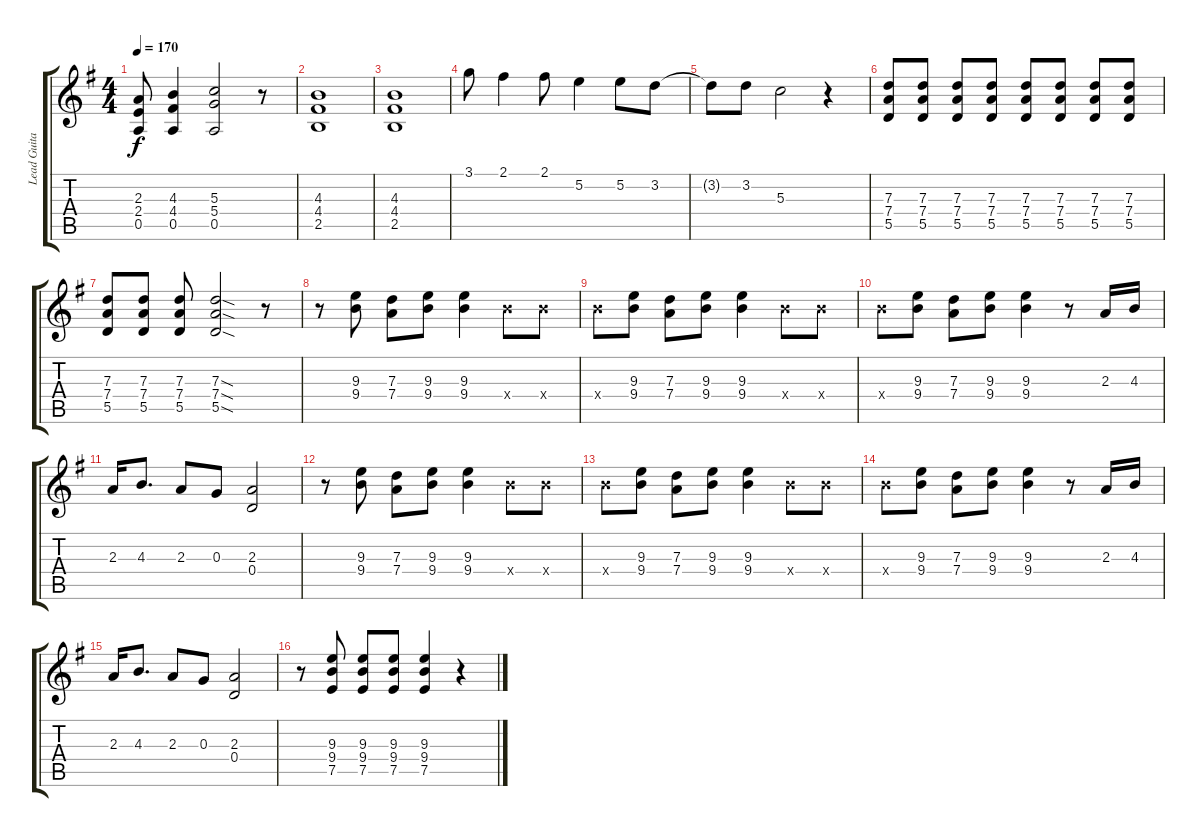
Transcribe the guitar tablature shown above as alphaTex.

\track ("Lead Guitar" "Lead Guita") {instrument overdrivenguitar}
\staff {score tabs}
\tuning (E4 B3 G3 D3 A2 E2) {hide}
\ts (4 4)
\tempo 170
\clef g2
\ks g
(2.3 2.4 0.5).8{dy f} (4.3 4.4 0.5).4 (5.3 5.4 0.5).2 r.8 |
(4.3 4.4 2.5).1 |
(4.3 4.4 2.5).1 |
3.1.8 2.1.4 2.1.8 5.2.4 5.2.8 3.2.8 |
3.2{t}.8 3.2.8 5.3.2 r.4 |
(7.3 7.4 5.5).8 (7.3 7.4 5.5).8 (7.3 7.4 5.5).8 (7.3 7.4 5.5).8 (7.3 7.4 5.5).8 (7.3 7.4 5.5).8 (7.3 7.4 5.5).8 (7.3 7.4 5.5).8 |
(7.3 7.4 5.5).8 (7.3 7.4 5.5).8 (7.3 7.4 5.5).8 (7.3{sod} 7.4{sod} 5.5{sod}).2 r.8 |
r.8 (9.3 9.4).8 (7.3 7.4).8 (9.3 9.4).8 (9.3 9.4).4 9.4{x}.8 9.4{x}.8 |
9.4{x}.8 (9.3 9.4).8 (7.3 7.4).8 (9.3 9.4).8 (9.3 9.4).4 9.4{x}.8 9.4{x}.8 |
9.4{x}.8 (9.3 9.4).8 (7.3 7.4).8 (9.3 9.4).8 (9.3 9.4).4 r.8 2.3.16 4.3.16 |
2.3.16 4.3.8{d} 2.3.8 0.3.8 (2.3 0.4).2 |
r.8 (9.3 9.4).8 (7.3 7.4).8 (9.3 9.4).8 (9.3 9.4).4 9.4{x}.8 9.4{x}.8 |
9.4{x}.8 (9.3 9.4).8 (7.3 7.4).8 (9.3 9.4).8 (9.3 9.4).4 9.4{x}.8 9.4{x}.8 |
9.4{x}.8 (9.3 9.4).8 (7.3 7.4).8 (9.3 9.4).8 (9.3 9.4).4 r.8 2.3.16 4.3.16 |
2.3.16 4.3.8{d} 2.3.8 0.3.8 (2.3 0.4).2 |
r.8 (9.3 9.4 7.5).8 (9.3 9.4 7.5).8 (9.3 9.4 7.5).8 (9.3 9.4 7.5).4 r.4
